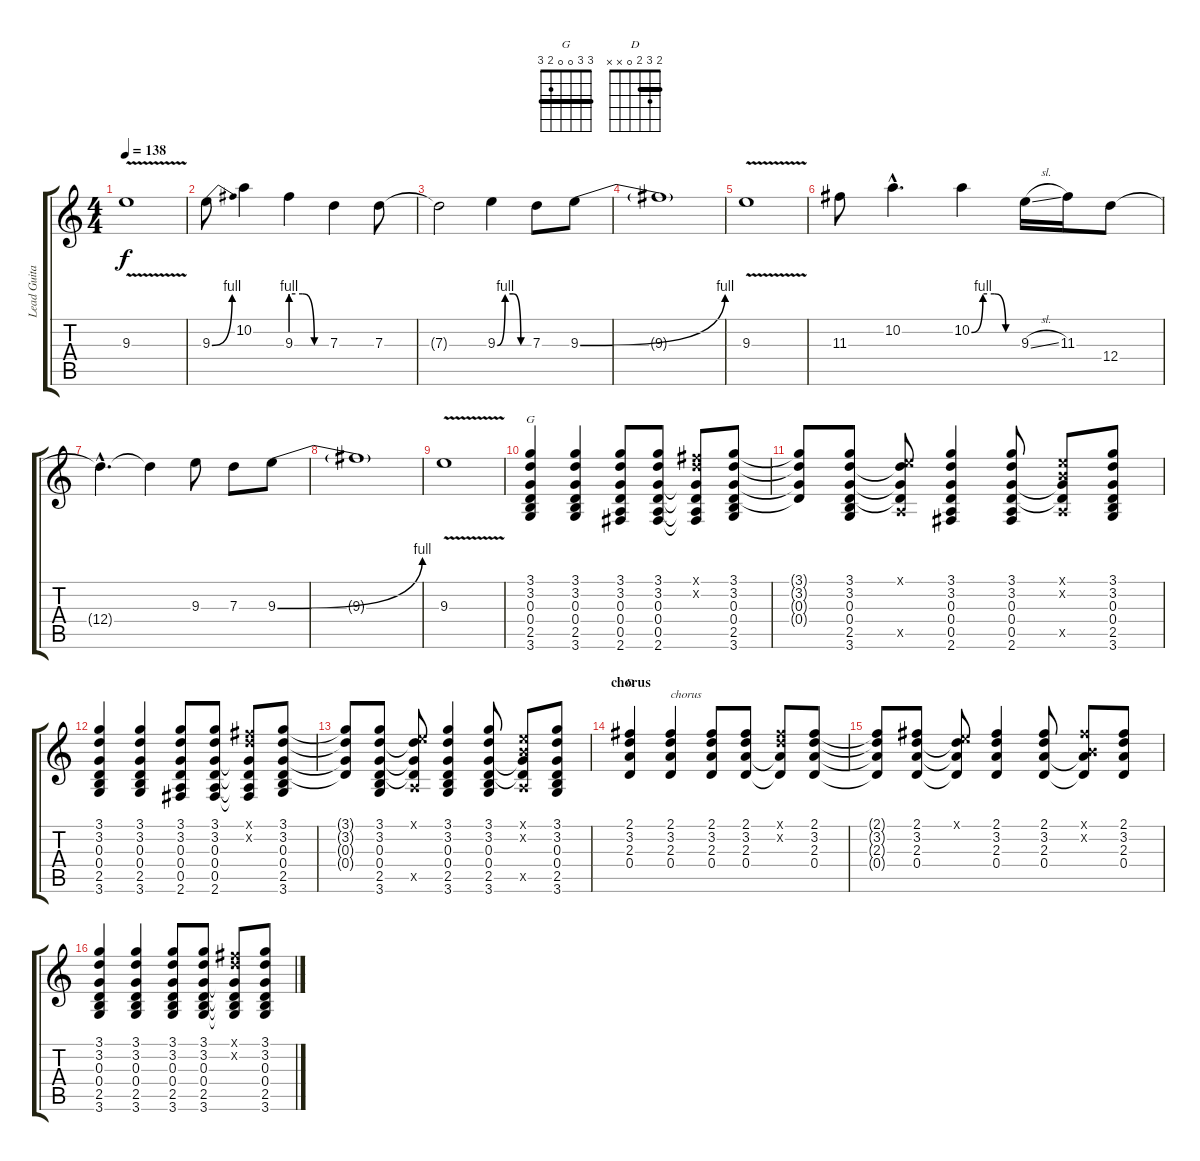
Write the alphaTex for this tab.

\track ("Lead Guitar" "Lead Guita") {instrument distortionguitar}
\staff {score tabs}
\tuning (E4 B3 G3 D3 A2 E2) {hide}
\chord ("G" 3 3 0 0 2 3) {barre 3}
\chord ("D" 2 3 2 0 x x) {barre 2}
\ts (4 4)
\tempo 138
\clef g2
\ks c
9.3{v}.1{dy f} |
9.3{be (bend 0 0 60 4)}.8 10.2.4 9.3{be (custom 0 4 20 4 40 0 60 0)}.4 7.3.4 7.3.8 |
7.3{t}.2 9.3{be (custom 0 0 15 4 30 4 45 0 60 0)}.4 7.3.8 9.3{be (bend 0 0 60 4)}.8 |
9.3{t}.1 |
9.3{v}.1 |
11.3.8 10.2{hac}.4{d} 10.2{be (custom 0 0 15 4 30 4 45 0 60 0)}.4 9.3{sl}.16 11.3.16 12.4.8 |
12.4{hac t}.4{d} 12.4{t}.4 9.3.8 7.3.8 9.3{be (bend 0 0 60 4)}.8 |
9.3{t}.1 |
9.3{v}.1 |
(3.1 3.2 0.3 0.4 2.5 3.6).4{ch "G" volume 9} (3.1 3.2 0.3 0.4 2.5 3.6).4 (3.1 3.2 0.3 0.4 0.5 2.6).8 (3.1 3.2 0.3 0.4 0.5 2.6).8 (2.1{x} 3.2{x} 0.3{t} 0.4{t} 0.5{t} 2.6{t}).8 (3.1 3.2 0.3 0.4 2.5 3.6).8 |
(3.1{t} 3.2{t} 0.3{t} 0.4{t}).8 (3.1 3.2 0.3 0.4 2.5 3.6).8 (0.1{x} 3.2{t} 0.3{t} 0.4{t} 0.5{x}).8 (3.1 3.2 0.3 0.4 0.5 2.6).4 (3.1 3.2 0.3 0.4 0.5 2.6).8 (0.1{x} 0.2{x} 0.3{t} 0.4{t} 0.5{x}).8 (3.1 3.2 0.3 0.4 2.5 3.6).8 |
(3.1 3.2 0.3 0.4 2.5 3.6).4{volume 9} (3.1 3.2 0.3 0.4 2.5 3.6).4 (3.1 3.2 0.3 0.4 0.5 2.6).8 (3.1 3.2 0.3 0.4 0.5 2.6).8 (2.1{x} 3.2{x} 0.3{t} 0.4{t} 0.5{t} 2.6{t}).8 (3.1 3.2 0.3 0.4 2.5 3.6).8 |
(3.1{t} 3.2{t} 0.3{t} 0.4{t}).8 (3.1 3.2 0.3 0.4 2.5 3.6).8 (0.1{x} 3.2{t} 0.3{t} 0.4{t} 0.5{x}).8 (3.1 3.2 0.3 0.4 2.5 3.6).4 (3.1 3.2 0.3 0.4 2.5 3.6).8 (0.1{x} 0.2{x} 0.3{t} 0.4{t} 0.5{x}).8 (3.1 3.2 0.3 0.4 2.5 3.6).8 |
\section ("" "chorus")
(2.1 3.2 2.3 0.4).4{ch "D" volume 7} (2.1 3.2 2.3 0.4).4{txt "chorus"} (2.1 3.2 2.3 0.4).8 (2.1 3.2 2.3 0.4).8 (2.1{x} 3.2{x} 2.3{t} 0.4{t}).8 (2.1 3.2 2.3 0.4).8 |
(2.1{t} 3.2{t} 2.3{t} 0.4{t}).8 (2.1 3.2 2.3 0.4).8 (0.1{x} 3.2{t} 2.3{t} 0.4{t}).8 (2.1 3.2 2.3 0.4).4 (2.1 3.2 2.3 0.4).8 (2.1{x} 0.2{x} 2.3{t} 0.4{t}).8 (2.1 3.2 2.3 0.4).8 |
(3.1 3.2 0.3 0.4 2.5 3.6).4{volume 8} (3.1 3.2 0.3 0.4 2.5 3.6).4 (3.1 3.2 0.3 0.4 2.5 3.6).8 (3.1 3.2 0.3 0.4 2.5 3.6).8 (2.1{x} 3.2{x} 0.3{t} 0.4{t} 2.5{t} 3.6{t}).8 (3.1 3.2 0.3 0.4 2.5 3.6).8
